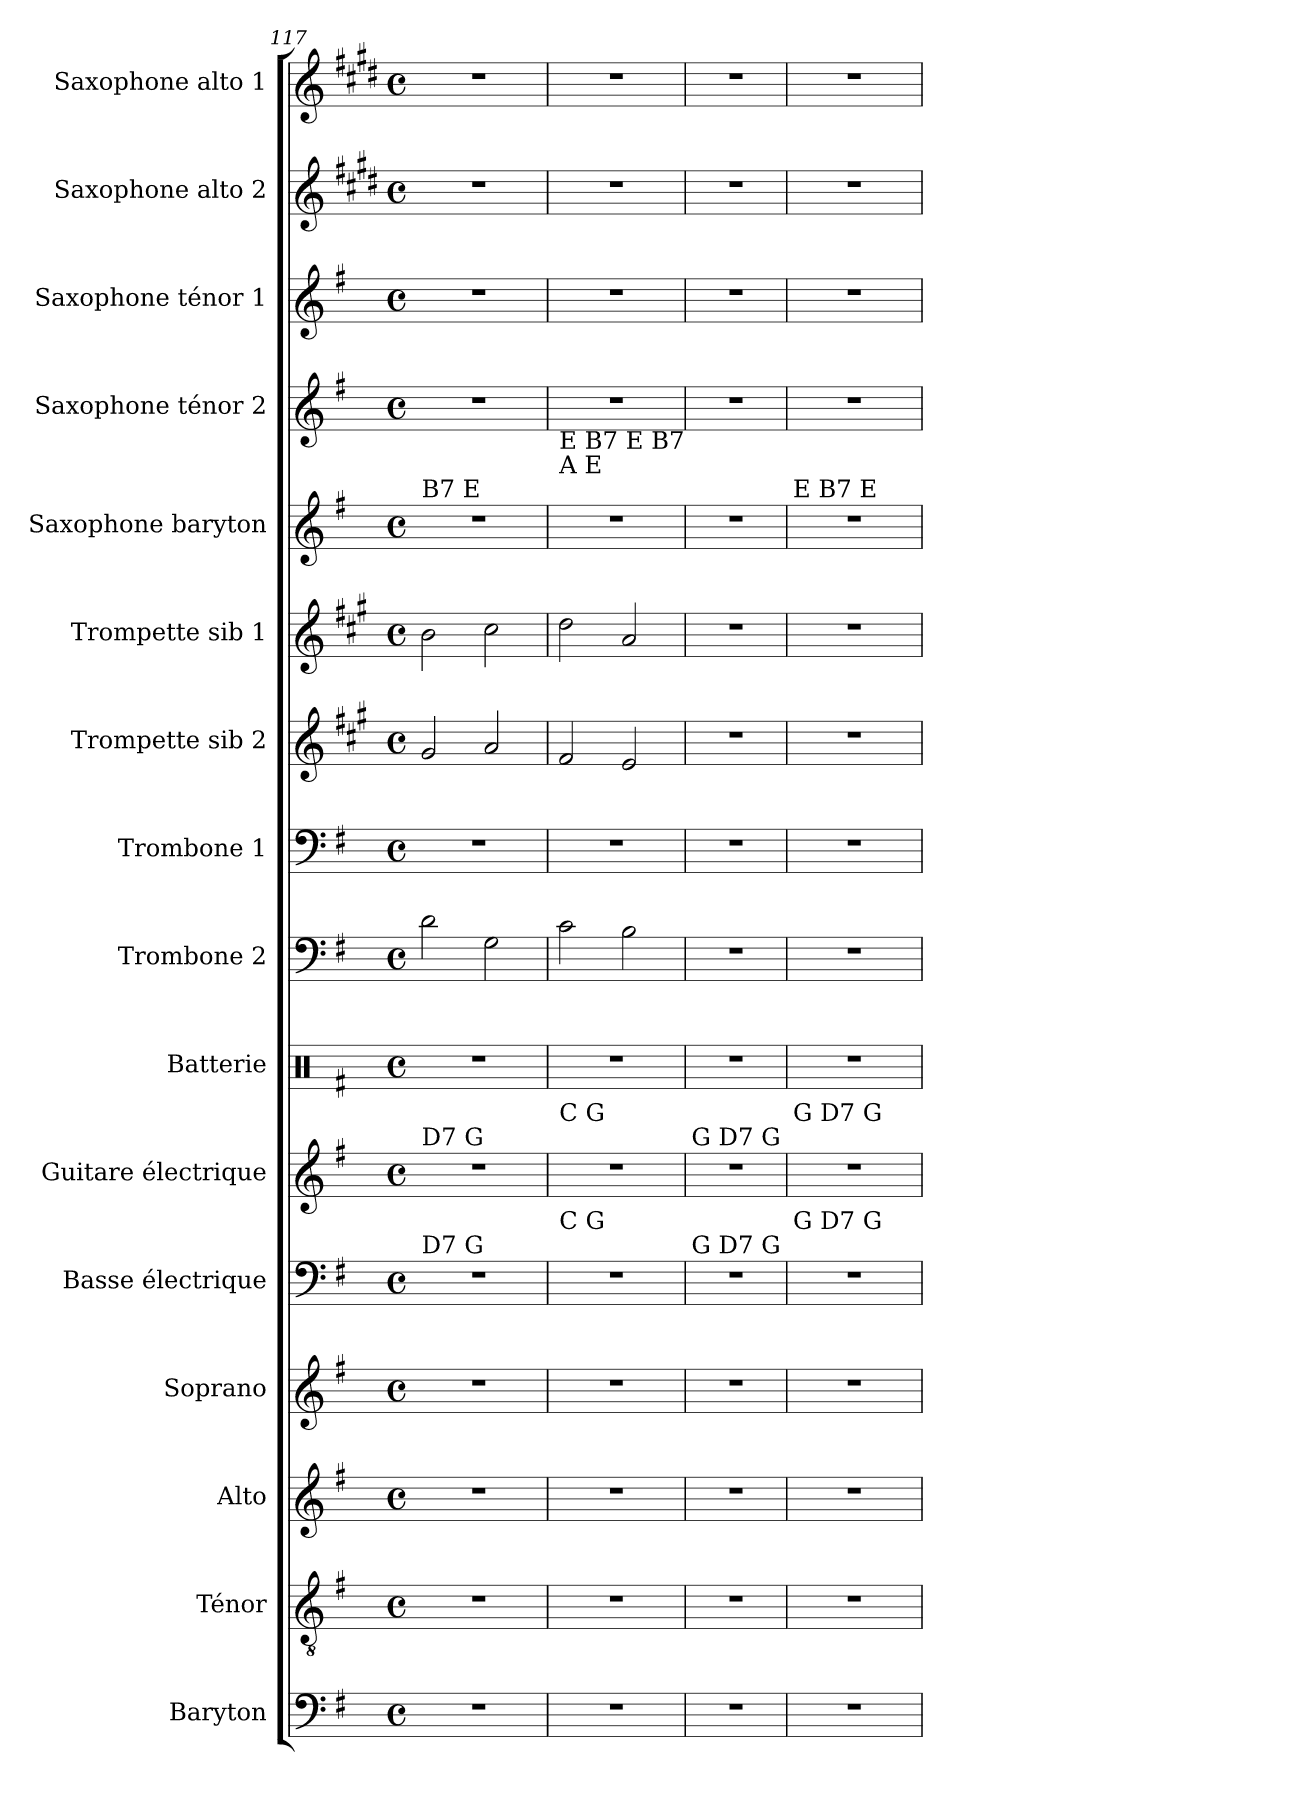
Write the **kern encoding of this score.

**kern	**kern	**kern	**kern	**kern	**kern	**kern	**kern	**kern	**kern	**kern	**kern	**kern	**kern	**kern	**kern
*part16	*part15	*part14	*part13	*part12	*part11	*part10	*part9	*part8	*part7	*part6	*part5	*part4	*part3	*part2	*part1
*staff16	*staff15	*staff14	*staff13	*staff12	*staff11	*staff10	*staff9	*staff8	*staff7	*staff6	*staff5	*staff4	*staff3	*staff2	*staff1
*I"Baryton	*I"Ténor	*I"Alto	*I"Soprano	*I"Basse électrique	*I"Guitare électrique	*I"Batterie	*I"Trombone 2	*I"Trombone 1	*I"Trompette sib 2	*I"Trompette sib 1	*I"Saxophone baryton	*I"Saxophone ténor 2	*I"Saxophone ténor 1	*I"Saxophone alto 2	*I"Saxophone alto 1
*I'Bar.	*I'T	*I'A	*I'S	*I'B.ƒ.	*I'Gtr.ƒ.	*I'Batt.	*I'Tbn. 2	*I'Tbn. 1	*I'Tpt. Sib 2	*I'Tpt. Sib 1	*I'Sx. B.	*I'Sx. T. 2	*I'Sx. T. 1	*I'Sx. A. 2	*I'Sx. A. 1
!!LO:PB:g=z
*clefF4	*clefGv2	*clefG2	*clefG2	*clefF4	*clefG2	*clefX	*clefF4	*clefF4	*clefG2	*clefG2	*clefG2	*clefG2	*clefG2	*clefG2	*clefG2
*	*	*	*	*ITrd7c12	*ITrd7c12	*	*	*	*ITrd1c2	*ITrd1c2	*ITrd12c21	*ITrd8c14	*ITrd8c14	*ITrd5c9	*ITrd5c9
*k[f#]	*k[f#]	*k[f#]	*k[f#]	*k[f#]	*k[f#]	*k[f#]	*k[f#]	*k[f#]	*k[f#]	*k[f#]	*k[f#]	*k[f#]	*k[f#]	*k[f#]	*k[f#]
*G:	*G:	*G:	*G:	*G:	*G:	*G:	*G:	*G:	*G:	*G:	*G:	*G:	*G:	*G:	*G:
*M4/4	*M4/4	*M4/4	*M4/4	*M4/4	*M4/4	*M4/4	*M4/4	*M4/4	*M4/4	*M4/4	*M4/4	*M4/4	*M4/4	*M4/4	*M4/4
*met(c)	*met(c)	*met(c)	*met(c)	*met(c)	*met(c)	*met(c)	*met(c)	*met(c)	*met(c)	*met(c)	*met(c)	*met(c)	*met(c)	*met(c)	*met(c)
=117	=117	=117	=117	=117	=117	=117	=117	=117	=117	=117	=117	=117	=117	=117	=117
!	!	!	!	!	!	!	!	!	!	!	!LO:TX:a:t=B7                 E	!	!	!	!
!	!	!	!	!	!LO:TX:a:t=D7                 G	!	!	!	!	!	!	!	!	!	!
!	!	!	!	!LO:TX:a:t=D7                   G	!	!	!	!	!	!	!	!	!	!	!
1r	1r	1r	1r	1r	1r	1r	2d\	1r	2f#/	2a\	1r	1r	1r	1r	1r
.	.	.	.	.	.	.	2G\	.	2g/	2b\	.	.	.	.	.
=118	=118	=118	=118	=118	=118	=118	=118	=118	=118	=118	=118	=118	=118	=118	=118
!	!	!	!	!	!	!	!	!	!	!	!LO:TX:a:t=A              E	!	!	!	!
!	!	!	!	!	!	!	!	!	!	!	!LO:TX:a:t=E                  B7      E                 B7	!	!	!	!
!	!	!	!	!	!LO:TX:a:t=C                G	!	!	!	!	!	!	!	!	!	!
!	!	!	!	!LO:TX:a:t=C                G	!	!	!	!	!	!	!	!	!	!	!
1r	1r	1r	1r	1r	1r	1r	2c\	1r	2e/	2cc\	1r	1r	1r	1r	1r
.	.	.	.	.	.	.	2B\	.	2d/	2g/	.	.	.	.	.
=119	=119	=119	=119	=119	=119	=119	=119	=119	=119	=119	=119	=119	=119	=119	=119
!	!	!	!	!	!LO:TX:a:t=G              D7   G	!	!	!	!	!	!	!	!	!	!
!	!	!	!	!LO:TX:a:t=G            D7   G	!	!	!	!	!	!	!	!	!	!	!
1r	1r	1r	1r	1r	1r	1r	1r	1r	1r	1r	1r	1r	1r	1r	1r
=120	=120	=120	=120	=120	=120	=120	=120	=120	=120	=120	=120	=120	=120	=120	=120
!	!	!	!	!	!	!	!	!	!	!	!LO:TX:a:t=E    B7  E	!	!	!	!
!	!	!	!	!	!LO:TX:a:t=G  D7        G	!	!	!	!	!	!	!	!	!	!
!	!	!	!	!LO:TX:a:t=G  D7        G	!	!	!	!	!	!	!	!	!	!	!
1r	1r	1r	1r	1r	1r	1r	1r	1r	1r	1r	1r	1r	1r	1r	1r
=	=	=	=	=	=	=	=	=	=	=	=	=	=	=	=
*-	*-	*-	*-	*-	*-	*-	*-	*-	*-	*-	*-	*-	*-	*-	*-
